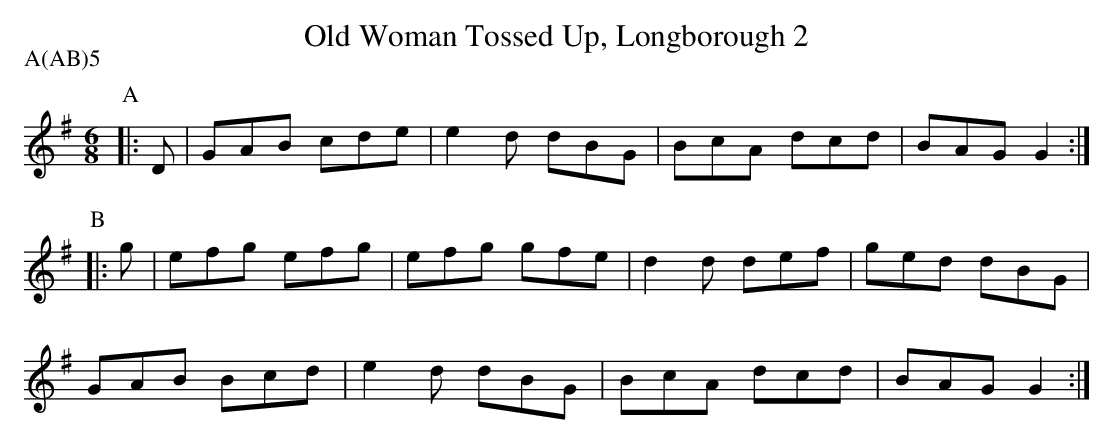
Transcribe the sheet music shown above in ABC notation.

X:1
T:Old Woman Tossed Up, Longborough 2
M:6/8
L:1/8
P:A(AB)5
K:G
P:A
|:D|GAB cde|e2d dBG|BcA dcd|BAG G2:|
P:B
|:g|efg efg|efg gfe|d2d def|ged dBG|
GAB Bcd|e2d dBG|BcA dcd|BAG G2:|
